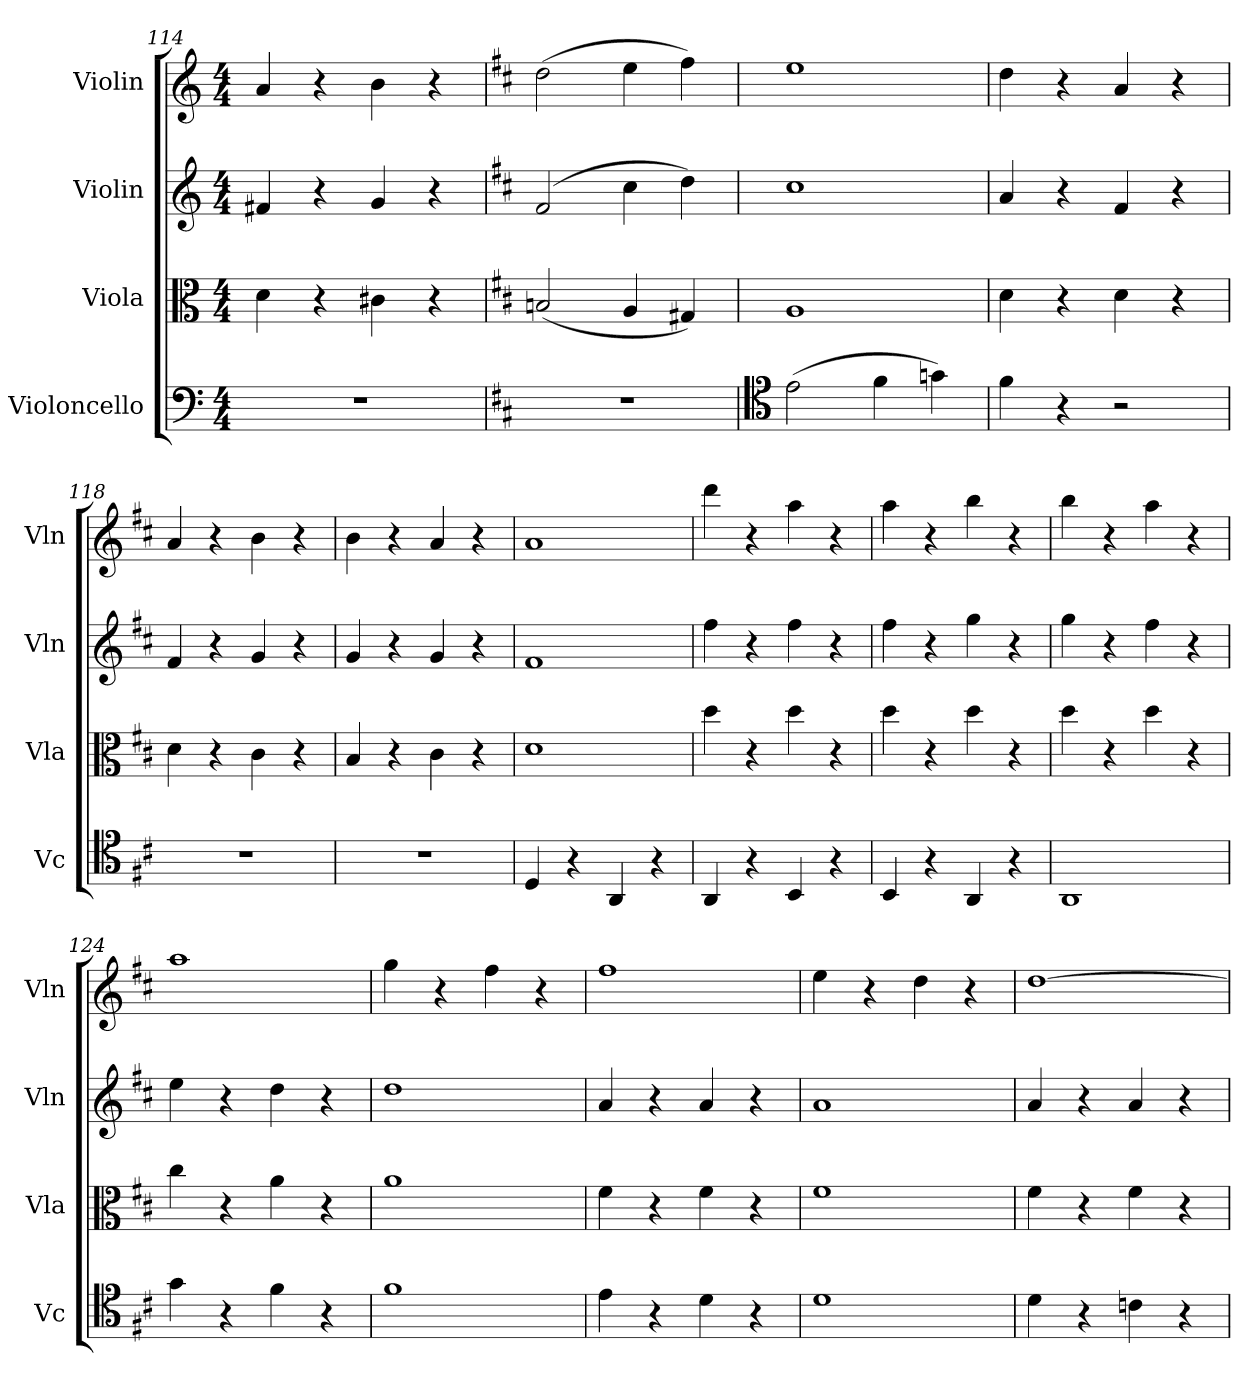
**kern	**kern	**kern	**kern
*part4	*part3	*part2	*part1
*staff4	*staff3	*staff2	*staff1
*I"Violoncello	*I"Viola	*I"Violin	*I"Violin
*I'Vc	*I'Vla	*I'Vln	*I'Vln
*clefF4	*clefC3	*clefG2	*clefG2
*k[]	*k[]	*k[]	*k[]
*M4/4	*M4/4	*M4/4	*M4/4
=114	=114	=114	=114
1r	4d\	4f#X/	4a/
.	4r	4r	4r
.	4c#X\	4g/	4b\
.	4r	4r	4r
=115	=115	=115	=115
*k[f#c#]	*k[f#c#]	*k[f#c#]	*k[f#c#]
1r	(2Bn/	(2f#/	(2dd\
.	4A/	4cc#\	4ee\
.	4G#X/)	4dd\)	4ff#\)
=116	=116	=116	=116
*clefC4	*	*	*
(2e\	1A	1cc#	1ee
4f#\	.	.	.
4gn\)	.	.	.
=117	=117	=117	=117
4f#\	4d\	4a/	4dd\
4r	4r	4r	4r
2r	4d\	4f#/	4a/
.	4r	4r	4r
=118	=118	=118	=118
1r	4d\	4f#/	4a/
.	4r	4r	4r
.	4c#\	4g/	4b\
.	4r	4r	4r
=119	=119	=119	=119
1r	4B/	4g/	4b\
.	4r	4r	4r
.	4c#\	4g/	4a/
.	4r	4r	4r
=120	=120	=120	=120
4D/	1d	1f#	1a
4r	.	.	.
4AA/	.	.	.
4r	.	.	.
=121	=121	=121	=121
4AA/	4dd\	4ff#\	4ddd\
4r	4r	4r	4r
4BB/	4dd\	4ff#\	4aa\
4r	4r	4r	4r
=122	=122	=122	=122
4BB/	4dd\	4ff#\	4aa\
4r	4r	4r	4r
4AA/	4dd\	4gg\	4bb\
4r	4r	4r	4r
=123	=123	=123	=123
1AA	4dd\	4gg\	4bb\
.	4r	4r	4r
.	4dd\	4ff#\	4aa\
.	4r	4r	4r
=124	=124	=124	=124
4g\	4cc#\	4ee\	1aa
4r	4r	4r	.
4f#\	4a\	4dd\	.
4r	4r	4r	.
=125	=125	=125	=125
1f#	1a	1dd	4gg\
.	.	.	4r
.	.	.	4ff#\
.	.	.	4r
=126	=126	=126	=126
4e\	4f#\	4a/	1ff#
4r	4r	4r	.
4d\	4f#\	4a/	.
4r	4r	4r	.
=127	=127	=127	=127
1d	1f#	1a	4ee\
.	.	.	4r
.	.	.	4dd\
.	.	.	4r
=128	=128	=128	=128
4d\	4f#\	4a/	[1dd
4r	4r	4r	.
4cn\	4f#\	4a/	.
4r	4r	4r	.
=	=	=	=
*-	*-	*-	*-
